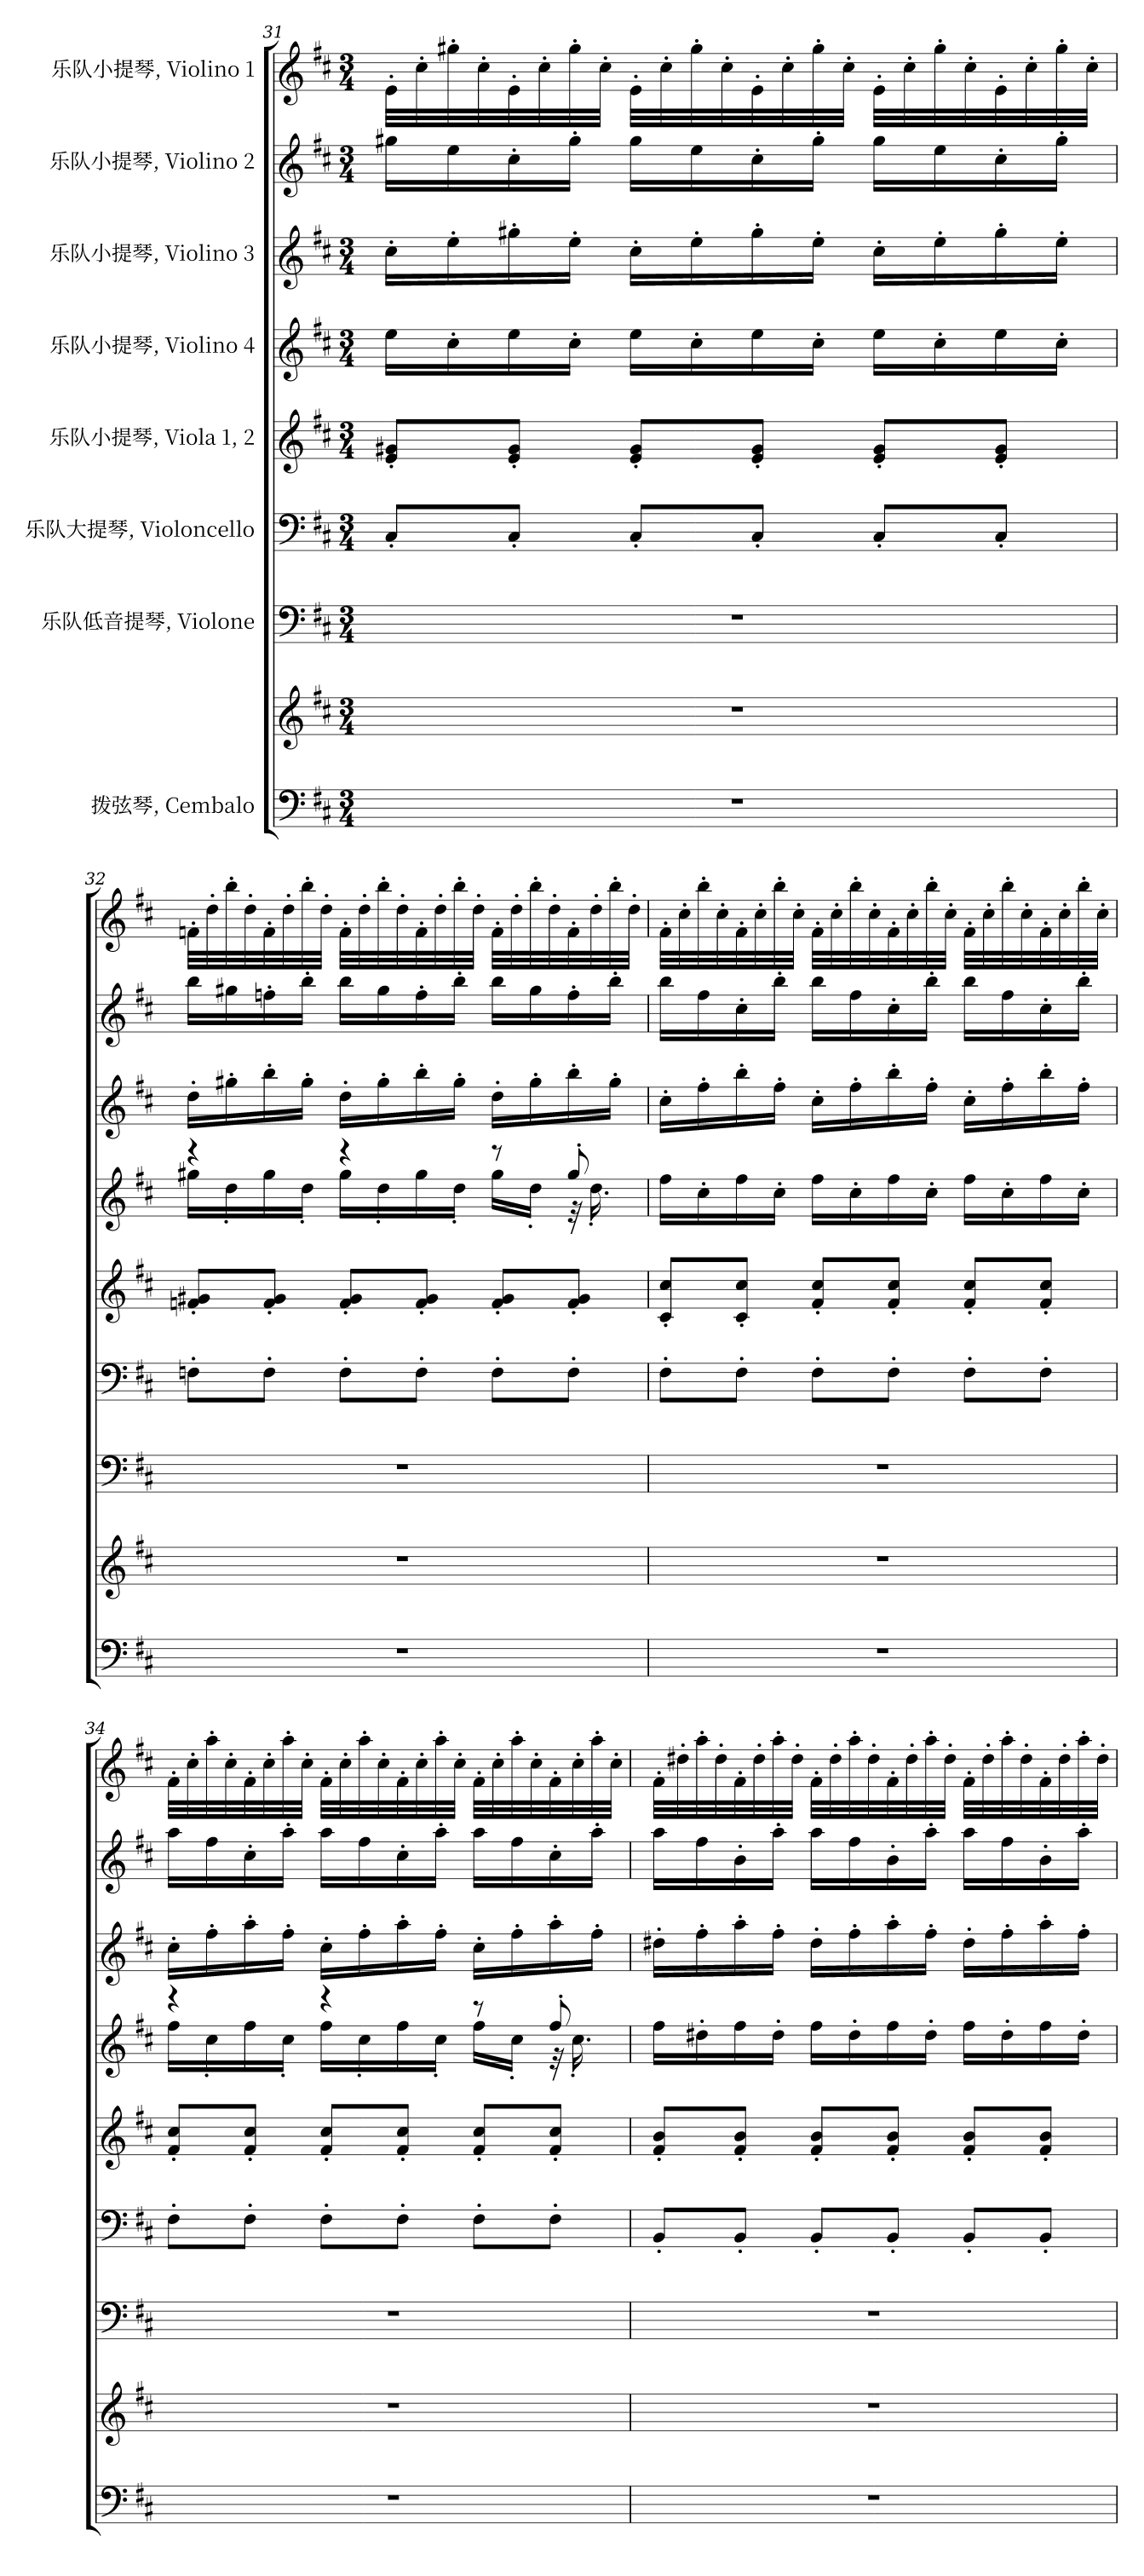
**kern	**kern	**kern	**kern	**kern	**kern	**kern	**kern	**kern
*part8	*part8	*part7	*part6	*part5	*part4	*part3	*part2	*part1
*staff9	*staff8	*staff7	*staff6	*staff5	*staff4	*staff3	*staff2	*staff1
*I"拨弦琴, Cembalo	*	*I"乐队低音提琴, Violone	*I"乐队大提琴, Violoncello	*I"乐队小提琴, Viola 1, 2	*I"乐队小提琴, Violino 4	*I"乐队小提琴, Violino 3	*I"乐队小提琴, Violino 2	*I"乐队小提琴, Violino 1
!!LO:PB:g=z
*clefF4	*clefG2	*clefF4	*clefF4	*clefG2	*clefG2	*clefG2	*clefG2	*clefG2
*	*	*ITrd7c12	*	*	*	*	*	*
*k[f#c#]	*k[f#c#]	*k[f#c#]	*k[f#c#]	*k[f#c#]	*k[f#c#]	*k[f#c#]	*k[f#c#]	*k[f#c#]
*M3/4	*M3/4	*M3/4	*M3/4	*M3/4	*M3/4	*M3/4	*M3/4	*M3/4
=31	=31	=31	=31	=31	=31	=31	=31	=31
2.r	2.r	2.r	8C#'/L	8e/' 8g#X/'L	16ee\LL	16cc#'\LL	16gg#X\LL	32e'\LLL
.	.	.	.	.	.	.	.	32cc#'\
.	.	.	.	.	16cc#'\	16ee'\	16ee\	32gg#X'\
.	.	.	.	.	.	.	.	32cc#'\
.	.	.	8C#'/J	8e/' 8g#/'J	16ee\	16gg#X'\	16cc#'\	32e'\
.	.	.	.	.	.	.	.	32cc#'\
.	.	.	.	.	16cc#'\JJ	16ee'\JJ	16gg#'\JJ	32gg#'\
.	.	.	.	.	.	.	.	32cc#'\JJJ
.	.	.	8C#'/L	8e/' 8g#/'L	16ee\LL	16cc#'\LL	16gg#\LL	32e'\LLL
.	.	.	.	.	.	.	.	32cc#'\
.	.	.	.	.	16cc#'\	16ee'\	16ee\	32gg#'\
.	.	.	.	.	.	.	.	32cc#'\
.	.	.	8C#'/J	8e/' 8g#/'J	16ee\	16gg#'\	16cc#'\	32e'\
.	.	.	.	.	.	.	.	32cc#'\
.	.	.	.	.	16cc#'\JJ	16ee'\JJ	16gg#'\JJ	32gg#'\
.	.	.	.	.	.	.	.	32cc#'\JJJ
.	.	.	8C#'/L	8e/' 8g#/'L	16ee\LL	16cc#'\LL	16gg#\LL	32e'\LLL
.	.	.	.	.	.	.	.	32cc#'\
.	.	.	.	.	16cc#'\	16ee'\	16ee\	32gg#'\
.	.	.	.	.	.	.	.	32cc#'\
.	.	.	8C#'/J	8e/' 8g#/'J	16ee\	16gg#'\	16cc#'\	32e'\
.	.	.	.	.	.	.	.	32cc#'\
.	.	.	.	.	16cc#'\JJ	16ee'\JJ	16gg#'\JJ	32gg#'\
.	.	.	.	.	.	.	.	32cc#'\JJJ
!!LO:PB:g=z
=32	=32	=32	=32	=32	=32	=32	=32	=32
*	*	*	*	*	*^	*	*	*
2.r	2.r	2.r	8Fn'\L	8fn/' 8g#X/'L	4r	16gg#X\LL	16dd'\LL	16bb\LL	32fn'\LLL
.	.	.	.	.	.	.	.	.	32dd'\
.	.	.	.	.	.	16dd'\	16gg#X'\	16gg#X\	32bb'\
.	.	.	.	.	.	.	.	.	32dd'\
.	.	.	8F'\J	8f/' 8g#/'J	.	16gg#\	16bb'\	16ffn'\	32f'\
.	.	.	.	.	.	.	.	.	32dd'\
.	.	.	.	.	.	16dd'\JJ	16gg#'\JJ	16bb'\JJ	32bb'\
.	.	.	.	.	.	.	.	.	32dd'\JJJ
.	.	.	8F'\L	8f/' 8g#/'L	4r	16gg#\LL	16dd'\LL	16bb\LL	32f'\LLL
.	.	.	.	.	.	.	.	.	32dd'\
.	.	.	.	.	.	16dd'\	16gg#'\	16gg#\	32bb'\
.	.	.	.	.	.	.	.	.	32dd'\
.	.	.	8F'\J	8f/' 8g#/'J	.	16gg#\	16bb'\	16ff'\	32f'\
.	.	.	.	.	.	.	.	.	32dd'\
.	.	.	.	.	.	16dd'\JJ	16gg#'\JJ	16bb'\JJ	32bb'\
.	.	.	.	.	.	.	.	.	32dd'\JJJ
.	.	.	8F'\L	8f/' 8g#/'L	8r	16gg#\LL	16dd'\LL	16bb\LL	32f'\LLL
.	.	.	.	.	.	.	.	.	32dd'\
.	.	.	.	.	.	16dd'\JJ	16gg#'\	16gg#\	32bb'\
.	.	.	.	.	.	.	.	.	32dd'\
.	.	.	8F'\J	8f/' 8g#/'J	8gg#'/	32r	16bb'\	16ff'\	32f'\
.	.	.	.	.	.	16.dd'\	.	.	32dd'\
.	.	.	.	.	.	.	16gg#'\JJ	16bb'\JJ	32bb'\
.	.	.	.	.	.	.	.	.	32dd'\JJJ
*	*	*	*	*	*v	*v	*	*	*
!!LO:PB:g=z
=33	=33	=33	=33	=33	=33	=33	=33	=33
2.r	2.r	2.r	8F#'\L	8c#/' 8cc#/'L	16ff#\LL	16cc#'\LL	16bb\LL	32f#'\LLL
.	.	.	.	.	.	.	.	32cc#'\
.	.	.	.	.	16cc#'\	16ff#'\	16ff#\	32bb'\
.	.	.	.	.	.	.	.	32cc#'\
.	.	.	8F#'\J	8c#/' 8cc#/'J	16ff#\	16bb'\	16cc#'\	32f#'\
.	.	.	.	.	.	.	.	32cc#'\
.	.	.	.	.	16cc#'\JJ	16ff#'\JJ	16bb'\JJ	32bb'\
.	.	.	.	.	.	.	.	32cc#'\JJJ
.	.	.	8F#'\L	8f#/' 8cc#/'L	16ff#\LL	16cc#'\LL	16bb\LL	32f#'\LLL
.	.	.	.	.	.	.	.	32cc#'\
.	.	.	.	.	16cc#'\	16ff#'\	16ff#\	32bb'\
.	.	.	.	.	.	.	.	32cc#'\
.	.	.	8F#'\J	8f#/' 8cc#/'J	16ff#\	16bb'\	16cc#'\	32f#'\
.	.	.	.	.	.	.	.	32cc#'\
.	.	.	.	.	16cc#'\JJ	16ff#'\JJ	16bb'\JJ	32bb'\
.	.	.	.	.	.	.	.	32cc#'\JJJ
.	.	.	8F#'\L	8f#/' 8cc#/'L	16ff#\LL	16cc#'\LL	16bb\LL	32f#'\LLL
.	.	.	.	.	.	.	.	32cc#'\
.	.	.	.	.	16cc#'\	16ff#'\	16ff#\	32bb'\
.	.	.	.	.	.	.	.	32cc#'\
.	.	.	8F#'\J	8f#/' 8cc#/'J	16ff#\	16bb'\	16cc#'\	32f#'\
.	.	.	.	.	.	.	.	32cc#'\
.	.	.	.	.	16cc#'\JJ	16ff#'\JJ	16bb'\JJ	32bb'\
.	.	.	.	.	.	.	.	32cc#'\JJJ
!!LO:PB:g=z
=34	=34	=34	=34	=34	=34	=34	=34	=34
*	*	*	*	*	*^	*	*	*
2.r	2.r	2.r	8F#'\L	8f#/' 8cc#/'L	4r	16ff#\LL	16cc#'\LL	16aa\LL	32f#'\LLL
.	.	.	.	.	.	.	.	.	32cc#'\
.	.	.	.	.	.	16cc#'\	16ff#'\	16ff#\	32aa'\
.	.	.	.	.	.	.	.	.	32cc#'\
.	.	.	8F#'\J	8f#/' 8cc#/'J	.	16ff#\	16aa'\	16cc#'\	32f#'\
.	.	.	.	.	.	.	.	.	32cc#'\
.	.	.	.	.	.	16cc#'\JJ	16ff#'\JJ	16aa'\JJ	32aa'\
.	.	.	.	.	.	.	.	.	32cc#'\JJJ
.	.	.	8F#'\L	8f#/' 8cc#/'L	4r	16ff#\LL	16cc#'\LL	16aa\LL	32f#'\LLL
.	.	.	.	.	.	.	.	.	32cc#'\
.	.	.	.	.	.	16cc#'\	16ff#'\	16ff#\	32aa'\
.	.	.	.	.	.	.	.	.	32cc#'\
.	.	.	8F#'\J	8f#/' 8cc#/'J	.	16ff#\	16aa'\	16cc#'\	32f#'\
.	.	.	.	.	.	.	.	.	32cc#'\
.	.	.	.	.	.	16cc#'\JJ	16ff#'\JJ	16aa'\JJ	32aa'\
.	.	.	.	.	.	.	.	.	32cc#'\JJJ
.	.	.	8F#'\L	8f#/' 8cc#/'L	8r	16ff#\LL	16cc#'\LL	16aa\LL	32f#'\LLL
.	.	.	.	.	.	.	.	.	32cc#'\
.	.	.	.	.	.	16cc#'\JJ	16ff#'\	16ff#\	32aa'\
.	.	.	.	.	.	.	.	.	32cc#'\
.	.	.	8F#'\J	8f#/' 8cc#/'J	8ff#'/	32r	16aa'\	16cc#'\	32f#'\
.	.	.	.	.	.	16.cc#'\	.	.	32cc#'\
.	.	.	.	.	.	.	16ff#'\JJ	16aa'\JJ	32aa'\
.	.	.	.	.	.	.	.	.	32cc#'\JJJ
*	*	*	*	*	*v	*v	*	*	*
!!LO:PB:g=z
=35	=35	=35	=35	=35	=35	=35	=35	=35
2.r	2.r	2.r	8BB'/L	8f#/' 8b/'L	16ff#\LL	16dd#X'\LL	16aa\LL	32f#'\LLL
.	.	.	.	.	.	.	.	32dd#X'\
.	.	.	.	.	16dd#X'\	16ff#'\	16ff#\	32aa'\
.	.	.	.	.	.	.	.	32dd#'\
.	.	.	8BB'/J	8f#/' 8b/'J	16ff#\	16aa'\	16b'\	32f#'\
.	.	.	.	.	.	.	.	32dd#'\
.	.	.	.	.	16dd#'\JJ	16ff#'\JJ	16aa'\JJ	32aa'\
.	.	.	.	.	.	.	.	32dd#'\JJJ
.	.	.	8BB'/L	8f#/' 8b/'L	16ff#\LL	16dd#'\LL	16aa\LL	32f#'\LLL
.	.	.	.	.	.	.	.	32dd#'\
.	.	.	.	.	16dd#'\	16ff#'\	16ff#\	32aa'\
.	.	.	.	.	.	.	.	32dd#'\
.	.	.	8BB'/J	8f#/' 8b/'J	16ff#\	16aa'\	16b'\	32f#'\
.	.	.	.	.	.	.	.	32dd#'\
.	.	.	.	.	16dd#'\JJ	16ff#'\JJ	16aa'\JJ	32aa'\
.	.	.	.	.	.	.	.	32dd#'\JJJ
.	.	.	8BB'/L	8f#/' 8b/'L	16ff#\LL	16dd#'\LL	16aa\LL	32f#'\LLL
.	.	.	.	.	.	.	.	32dd#'\
.	.	.	.	.	16dd#'\	16ff#'\	16ff#\	32aa'\
.	.	.	.	.	.	.	.	32dd#'\
.	.	.	8BB'/J	8f#/' 8b/'J	16ff#\	16aa'\	16b'\	32f#'\
.	.	.	.	.	.	.	.	32dd#'\
.	.	.	.	.	16dd#'\JJ	16ff#'\JJ	16aa'\JJ	32aa'\
.	.	.	.	.	.	.	.	32dd#'\JJJ
=	=	=	=	=	=	=	=	=
*-	*-	*-	*-	*-	*-	*-	*-	*-
